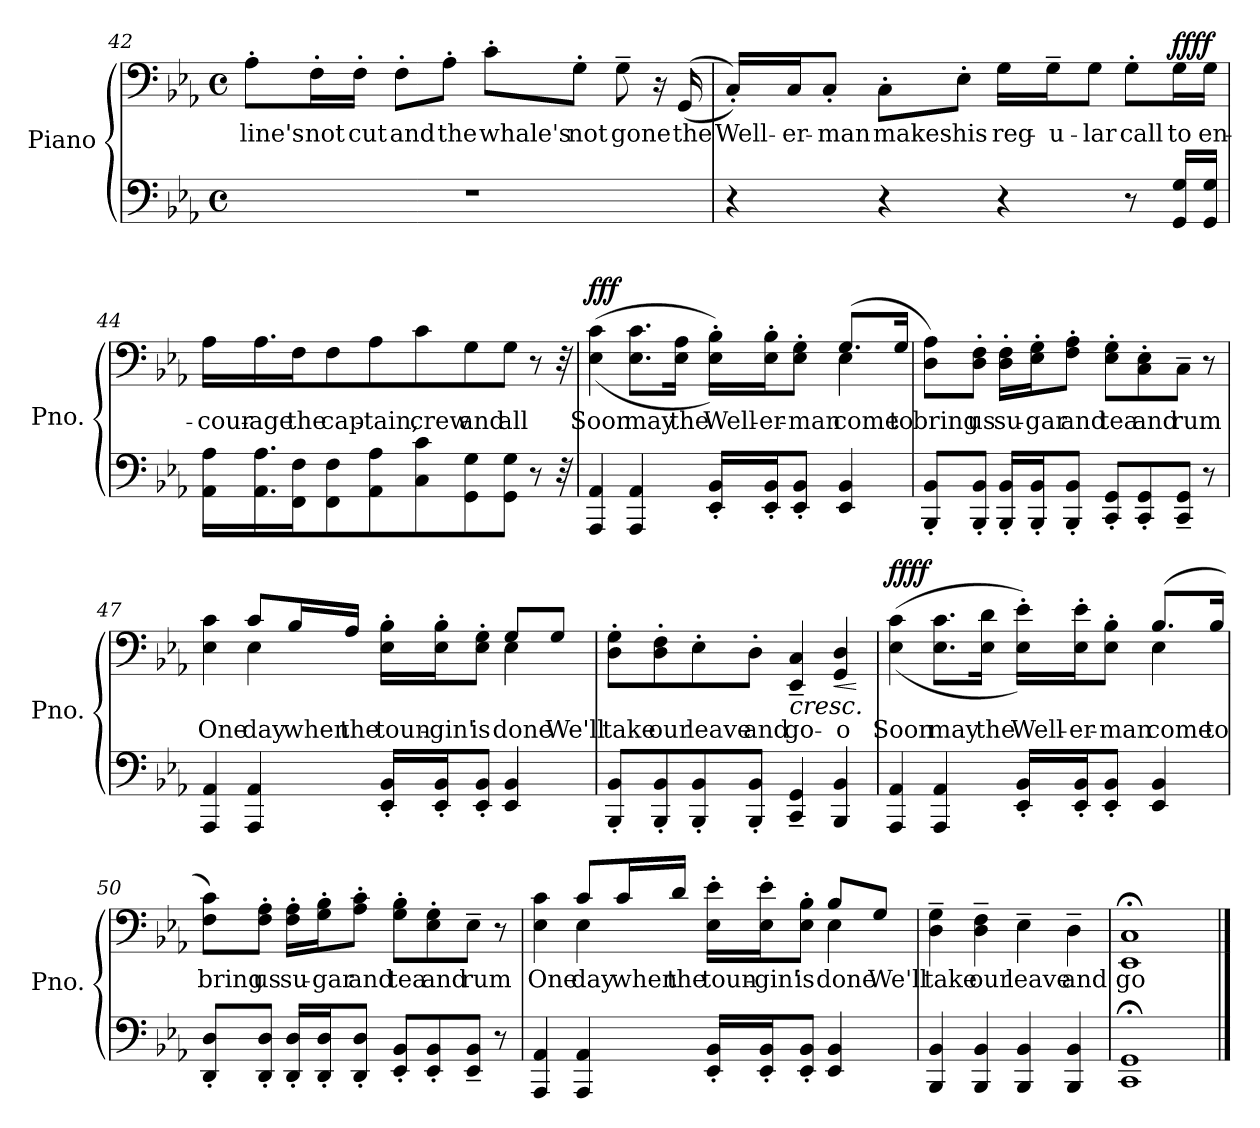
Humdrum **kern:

**kern	**kern	**text	**dynam
*part1	*part1	*part1	*part1
*staff2	*staff1	*staff1	*staff1/2
*I"Piano	*	*	*
*I'Pno.	*	*	*
*clefF4	*clefF4	*	*
*k[b-e-a-]	*k[b-e-a-]	*	*
*M4/4	*M4/4	*	*
*met(c)	*met(c)	*	*
=42	=42	=42	=42
!	!	!LO:LY:b	!
1r	8A-'\L	line's	.
!	!	!LO:LY:b	!
.	16F'\L	not	.
!	!	!LO:LY:b	!
.	16F'\JJ	cut	.
!	!	!LO:LY:b	!
.	8F'\L	and	.
!	!	!LO:LY:b	!
.	8A-'\J	the	.
!	!	!LO:LY:b	!
.	8c'\L	whale's	.
!	!	!LO:LY:b	!
.	8G'\J	not	.
!	!	!LO:LY:b	!
.	8G~\	gone	.
.	16r	.	.
!	!	!LO:LY:b	!
.	(<(<16GG/	the	.
!!LO:LB:g=z
=43	=43	=43	=43
!	!	!LO:LY:b	!
4r	16C'/LL))	Well-	.
!	!	!LO:LY:b	!
.	16C/J	-er-	.
!	!	!LO:LY:b	!
.	8C'/J	-man	.
!	!	!LO:LY:b	!
4r	8C'\L	makes	.
!	!	!LO:LY:b	!
.	8E-'\J	his	.
!	!	!LO:LY:b	!
4r	16G\LL	reg-	.
!	!	!LO:LY:b	!
.	16G~\J	-u-	.
!	!	!LO:LY:b	!
.	8G\J	-lar	.
!	!	!LO:LY:b	!
8r	8G'\L	call	.
!	!	!LO:LY:b	!LO:DY:b=2
!	!	!	!LO:DY:n=1:b
16GG/ 16G/LL	16G\L	to	ff ff
!	!	!LO:LY:b	!
16GG/ 16G/JJ	16G\JJ	en-	.
=44	=44	=44	=44
!	!	!LO:LY:b	!
16AA-\ 16A-\LL	16A-\LL	-cour-	.
!	!	!LO:LY:b	!
16.AA-\ 16.A-\	16.A-\	-age	.
!	!	!LO:LY:b	!
16FF\ 16F\J	16F\J	the	.
!	!	!LO:LY:b	!
8FF\ 8F\	8F\	cap-	.
!	!	!LO:LY:b	!
8AA-\ 8A-\	8A-\	-tain,	.
!	!	!LO:LY:b	!
8C\ 8c\	8c\	crew	.
!	!	!LO:LY:b	!
8GG\ 8G\	8G\	and	.
!	!	!LO:LY:b	!
8GG\ 8G\J	8G\J	all	.
8r	8r	.	.
32r	32r	.	.
!!LO:LB:g=z
=45	=45	=45	=45
!	!	!LO:LY:b	!LO:DY:b=2
*	*^	*	*
!	!	!	!	!LO:DY:n=1:b
!	!	!	!	!LO:DY:n=2:b
4AAA-/ 4AA-/	(>(>4E-\ 4c\	2.ryy	Soon	f f f
!	!	!	!LO:LY:b	!
4AAA-/ 4AA-/	8.E-\ 8.c\L	.	may	.
!	!	!	!LO:LY:b	!
.	16E-\ 16A-\Jk	.	the	.
!	!	!	!LO:LY:b	!
16EE-/' 16BB-/'LL	16E-\' 16B-\'LL))	.	Well-	.
!	!	!	!LO:LY:b	!
16EE-/' 16BB-/'J	16E-\' 16B-\'J	.	-er-	.
!	!	!	!LO:LY:b	!
8EE-/' 8BB-/'J	8E-\' 8G\'J	.	-man	.
!	!	!	!LO:LY:b	!
4EE-/ 4BB-/	(>8.G/L	4E-\	come	.
!	!	!	!LO:LY:b	!
.	16G/Jk	.	to	.
*	*v	*v	*	*
=46	=46	=46	=46
!	!	!LO:LY:b	!
8BBB-/' 8BB-/'L	8D\ 8A-\L)	bring	.
!	!	!LO:LY:b	!
8BBB-/' 8BB-/'J	8D\' 8F\'J	us	.
!	!	!LO:LY:b	!
16BBB-/' 16BB-/'LL	16D\' 16F\'LL	su-	.
!	!	!LO:LY:b	!
16BBB-/' 16BB-/'J	16E-\' 16G\'J	-gar	.
!	!	!LO:LY:b	!
8BBB-/' 8BB-/'J	8F\' 8A-\'J	and	.
!	!	!LO:LY:b	!
8CC/' 8GG/'L	8E-\' 8G\'L	tea	.
!	!	!LO:LY:b	!
8CC/' 8GG/'	8C\' 8E-\'	and	.
!	!	!LO:LY:b	!
8CC/~ 8GG/~J	8C~\J	rum	.
8r	8r	.	.
!!LO:LB:g=z
=47	=47	=47	=47
!	!	!LO:LY:b	!
*	*^	*	*
4AAA-/ 4AA-/	4E-\ 4c\	4ryy	One	.
!	!	!	!LO:LY:b	!
4AAA-/ 4AA-/	8c/L	4E-\	day	.
!	!	!	!LO:LY:b	!
.	16B-/L	.	when	.
!	!	!	!LO:LY:b	!
.	16A-/JJ	.	the	.
!	!	!	!LO:LY:b	!
16EE-/' 16BB-/'LL	16E-\' 16B-\'LL	4ryy	toun-	.
!	!	!	!LO:LY:b	!
16EE-/' 16BB-/'J	16E-\' 16B-\'J	.	-gin'	.
!	!	!	!LO:LY:b	!
8EE-/' 8BB-/'J	8E-\' 8G\'J	.	is	.
!	!	!	!LO:LY:b	!
4EE-/ 4BB-/	8G/L	4E-\	done	.
!	!	!	!LO:LY:b	!
.	8G/J	.	We'll	.
*	*v	*v	*	*
=48	=48	=48	=48
!	!	!LO:LY:b	!
8BBB-/' 8BB-/'L	8D\' 8G\'L	take	.
!	!	!LO:LY:b	!
8BBB-/' 8BB-/'	8D\' 8F\'	our	.
!	!	!LO:LY:b	!
8BBB-/' 8BB-/'	8E-'\	leave	.
!	!	!LO:LY:b	!
8BBB-/' 8BB-/'J	8D'\J	and	.
!	!	!LO:LY:b	!LO:HP:b
4CC/~ 4GG/~	4EE-/~ 4C/~	go-	<
!	!	!LO:LY:b	!LO:HP:b
4BBB-/ 4BB-/	4GG/ 4D/	-o	<
.	.	.	[ [
!!LO:PB:g=z
=49	=49	=49	=49
!	!	!LO:LY:b	!LO:DY:b=2
*	*^	*	*
!	!	!	!	!LO:DY:n=1:b
4AAA-/ 4AA-/	(>(>4E-\ 4c\	2.ryy	Soon	ff ff
!	!	!	!LO:LY:b	!
4AAA-/ 4AA-/	8.E-\ 8.c\L	.	may	.
!	!	!	!LO:LY:b	!
.	16E-\ 16d\Jk	.	the	.
!	!	!	!LO:LY:b	!
16EE-/' 16BB-/'LL	16E-\' 16e-\'LL))	.	Well-	.
!	!	!	!LO:LY:b	!
16EE-/' 16BB-/'J	16E-\' 16e-\'J	.	-er-	.
!	!	!	!LO:LY:b	!
8EE-/' 8BB-/'J	8E-\' 8B-\'J	.	-man	.
!	!	!	!LO:LY:b	!
4EE-/ 4BB-/	(>8.B-/L	4E-\	come	.
!	!	!	!LO:LY:b	!
.	16B-/Jk	.	to	.
*	*v	*v	*	*
=50	=50	=50	=50
!	!	!LO:LY:b	!
8DD/' 8D/'L	8F\ 8c\L)	bring	.
!	!	!LO:LY:b	!
8DD/' 8D/'J	8F\' 8A-\'J	us	.
!	!	!LO:LY:b	!
16DD/' 16D/'LL	16F\' 16A-\'LL	su-	.
!	!	!LO:LY:b	!
16DD/' 16D/'J	16G\' 16B-\'J	-gar	.
!	!	!LO:LY:b	!
8DD/' 8D/'J	8A-\' 8c\'J	and	.
!	!	!LO:LY:b	!
8EE-/' 8BB-/'L	8G\' 8B-\'L	tea	.
!	!	!LO:LY:b	!
8EE-/' 8BB-/'	8E-\' 8G\'	and	.
!	!	!LO:LY:b	!
8EE-/~ 8BB-/~J	8E-~\J	rum	.
8r	8r	.	.
!!LO:LB:g=z
=51	=51	=51	=51
!	!	!LO:LY:b	!
*	*^	*	*
4AAA-/ 4AA-/	4E-\ 4c\	4ryy	One	.
!	!	!	!LO:LY:b	!
4AAA-/ 4AA-/	8c/L	4E-\	day	.
!	!	!	!LO:LY:b	!
.	16c/L	.	when	.
!	!	!	!LO:LY:b	!
.	16d/JJ	.	the	.
!	!	!	!LO:LY:b	!
16EE-/' 16BB-/'LL	16E-\' 16e-\'LL	4ryy	toun-	.
!	!	!	!LO:LY:b	!
16EE-/' 16BB-/'J	16E-\' 16e-\'J	.	-gin'	.
!	!	!	!LO:LY:b	!
8EE-/' 8BB-/'J	8E-\' 8B-\'J	.	is	.
!	!	!	!LO:LY:b	!
4EE-/ 4BB-/	8B-/L	4E-\	done	.
!	!	!	!LO:LY:b	!
.	8G/J	.	We'll	.
*	*v	*v	*	*
=52	=52	=52	=52
!	!	!LO:LY:b	!
4BBB-/ 4BB-/	4D\~ 4G\~	take	.
!	!	!LO:LY:b	!
4BBB-/ 4BB-/	4D\~ 4F\~	our	.
!	!	!LO:LY:b	!
4BBB-/ 4BB-/	4E-~\	leave	.
!	!	!LO:LY:b	!
4BBB-/ 4BB-/	4D~\	and	.
=53	=53	=53	=53
!	!	!LO:LY:b	!
1CC;< 1GG;<	1EE-;< 1C;<	go	.
==	==	==	==
*-	*-	*-	*-
